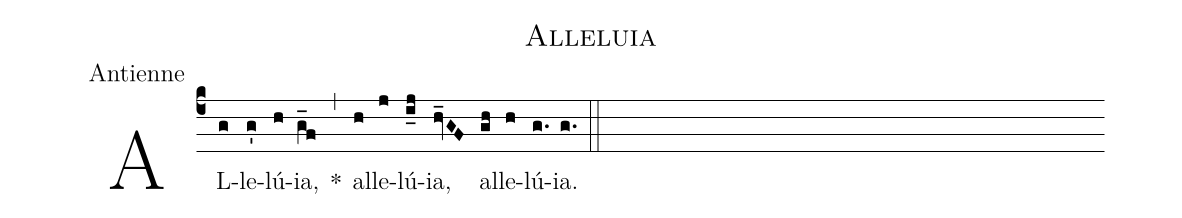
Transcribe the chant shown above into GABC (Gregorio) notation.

name:Alleluia;
office-part:Antienne;
%%
(c4) AL(g)le(g')lú(h)ia,(g_f) *(,)
al(h)le(j)lú(i_j)ia,(hv_GF) al(gh)le(h)lú(g.)ia.(g.) (::)
